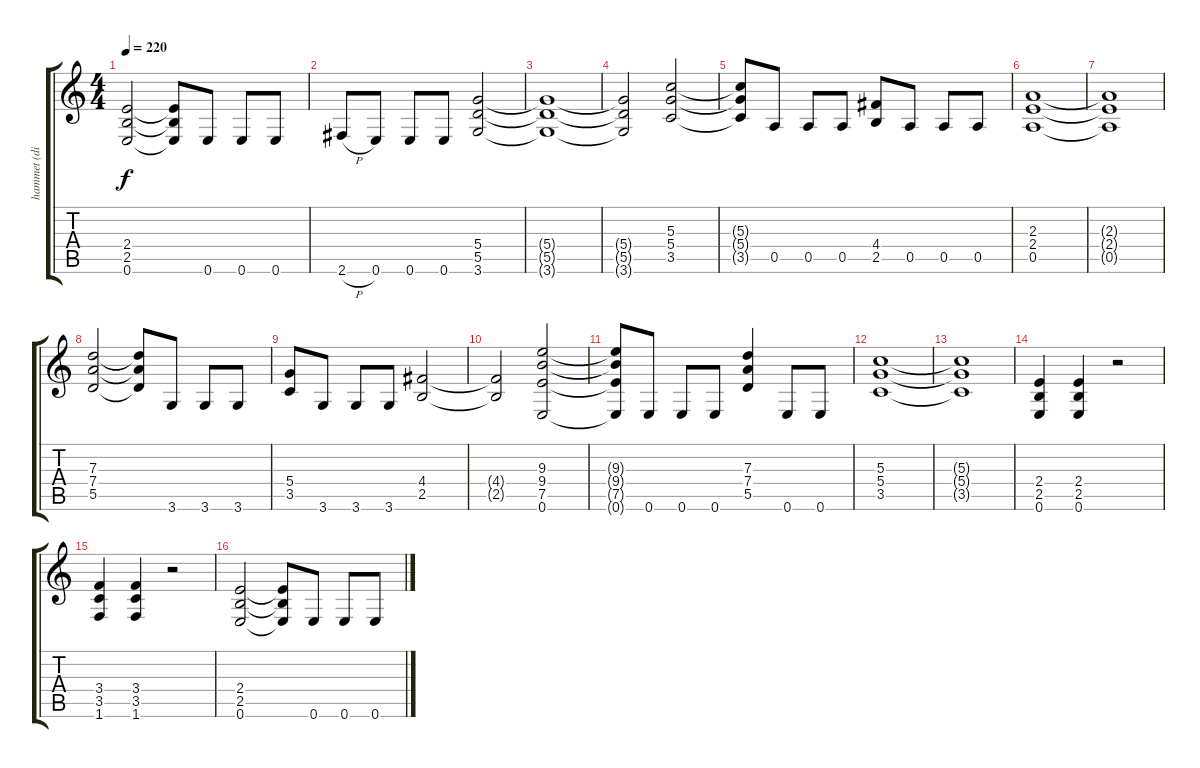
\track ("hammet (dist)" "hammet (di") {instrument distortionguitar}
\staff {score tabs}
\tuning (E4 B3 G3 D3 A2 E2) {hide}
\ts (4 4)
\tempo 220
\clef g2
\ks c
(2.4 2.5 0.6).2{dy f} (2.4{t} 2.5{t} 0.6{t}).8 0.6.8 0.6.8 0.6.8 |
2.6{h}.8 0.6.8 0.6.8 0.6.8 (5.4 5.5 3.6).2 |
(5.4{t} 5.5{t} 3.6{t}).1 |
(5.4{t} 5.5{t} 3.6{t}).2 (5.3 5.4 3.5).2 |
(5.3{t} 5.4{t} 3.5{t}).8 0.5.8 0.5.8 0.5.8 (4.4 2.5).8 0.5.8 0.5.8 0.5.8 |
(2.3 2.4 0.5).1 |
(2.3{t} 2.4{t} 0.5{t}).1 |
(7.3 7.4 5.5).2 (7.3{t} 7.4{t} 5.5{t}).8 3.6.8 3.6.8 3.6.8 |
(5.4 3.5).8 3.6.8 3.6.8 3.6.8 (4.4 2.5).2 |
(4.4{t} 2.5{t}).2 (9.3 9.4 7.5 0.6).2 |
(9.3{t} 9.4{t} 7.5{t} 0.6{t}).8 0.6.8 0.6.8 0.6.8 (7.3 7.4 5.5).4 0.6.8 0.6.8 |
(5.3 5.4 3.5).1 |
(5.3{t} 5.4{t} 3.5{t}).1 |
(2.4 2.5 0.6).4 (2.4 2.5 0.6).4 r.2 |
(3.4 3.5 1.6).4 (3.4 3.5 1.6).4 r.2 |
(2.4 2.5 0.6).2 (2.4{t} 2.5{t} 0.6{t}).8 0.6.8 0.6.8 0.6.8
